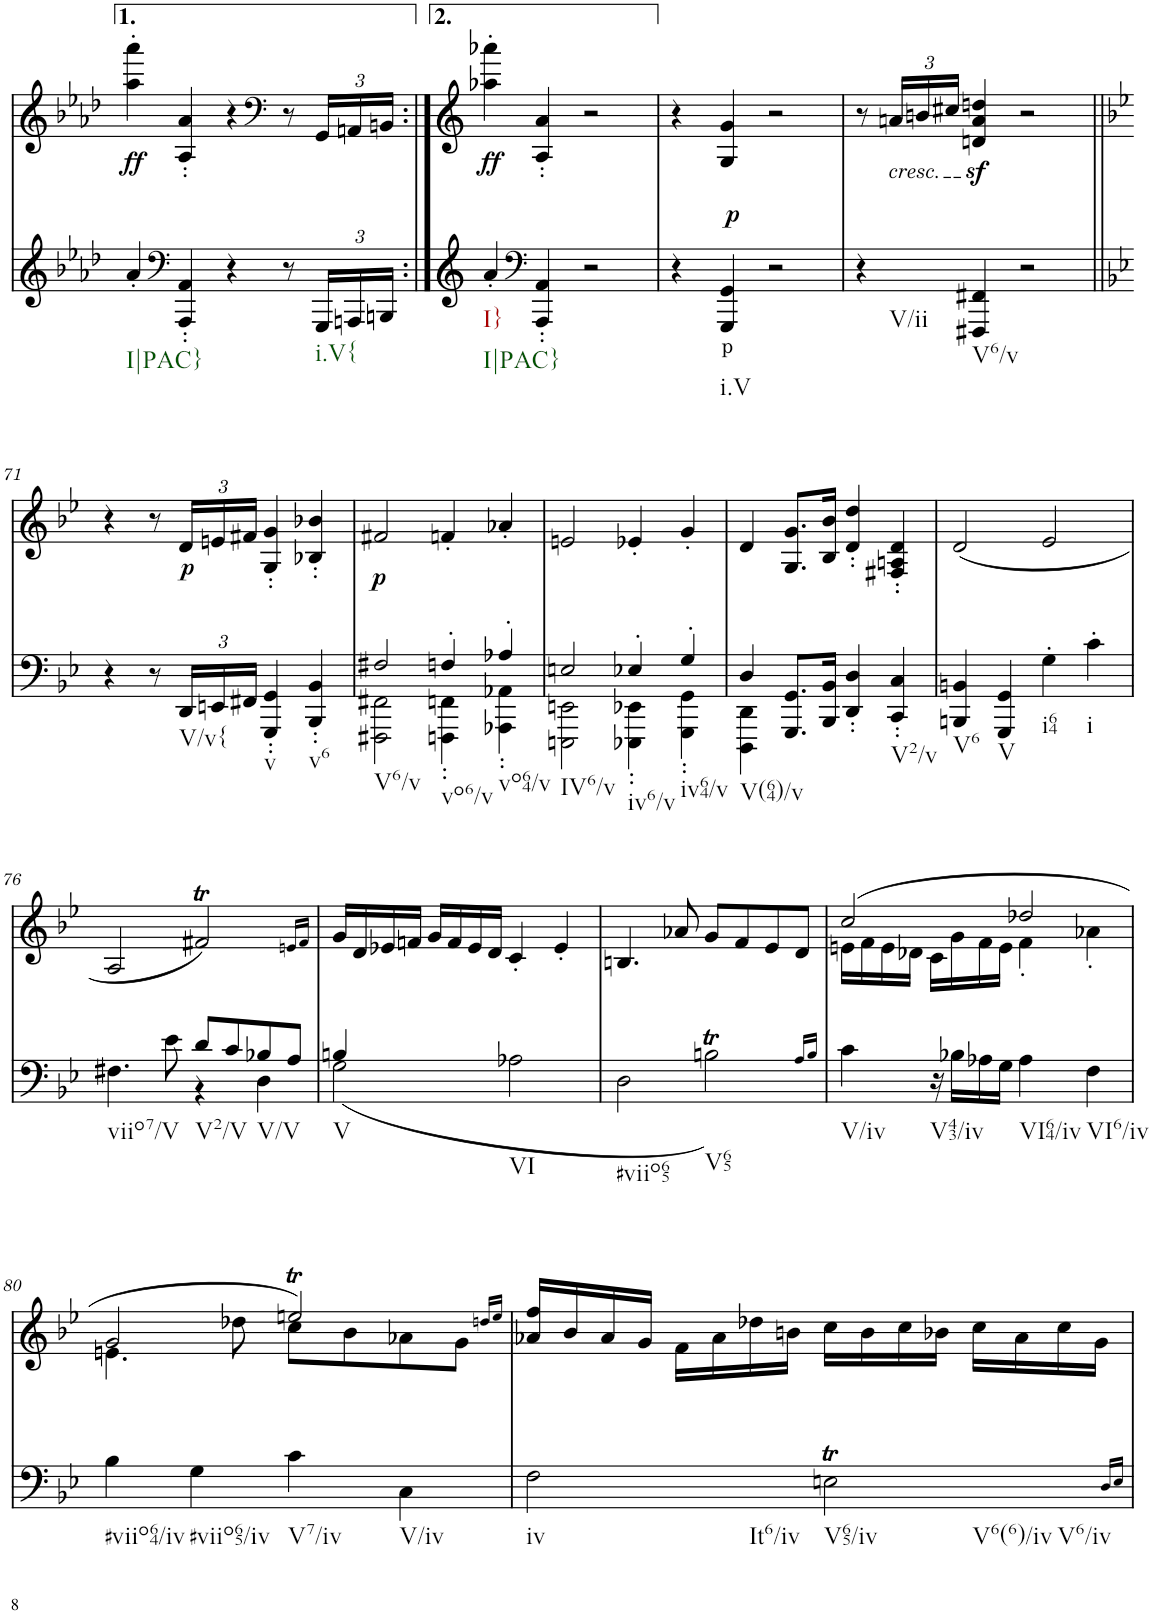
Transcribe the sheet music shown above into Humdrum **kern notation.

**kern	**text	**dynam	**kern	**text	**dynam
*part2	*part2	*part2	*part1	*part1	*part1
*staff2	*staff2	*staff2	*staff1	*staff1	*staff1
*I"piano	*	*	*I"piano	*	*
*I'Pno	*	*	*I'Pno	*	*
!!LO:PB:g=z
*clefG2	*	*	*clefG2	*	*
*k[b-e-a-d-]	*	*	*k[b-e-a-d-]	*	*
*M4/4	*	*	*M4/4	*	*
=68X1	=68X1	=68X1	=68X1	=68X1	=68X1
!LO:TX:b:t=I|PAC}	!	!	!	!	!
!	!	!	!	!LO:LY:b	!
4a-'/	.	.	4aa-\' 4aaa-\'	.	.
*clefF4	*	*	*	*	*
4AAA-/' 4AA-/'	.	.	4A-/' 4a-/'	.	.
4r	.	.	4r	.	.
*	*	*	*clefF4	*	*
8r	.	.	8r	.	.
*Xbrackettup	*	*	*Xbrackettup	*	*
!LO:TX:b:t=i.V{	!	!	!	!	!
24GGG/LL	.	.	24GG/LL	.	.
24AAAn/	.	.	24AAn/	.	.
24BBBn/JJ	.	.	24BBn/JJ	.	.
=68X2:|!	=68X2:|!	=68X2:|!	=68X2:|!	=68X2:|!	=68X2:|!
!LO:TX:b:t=I}	!	!	!	!	!
!LO:TX:b:t=I|PAC}	!	!	!	!	!
!	!	!	!	!LO:LY:b	!
4a-'/	.	.	4aa-X\' 4aaa-X\'	.	.
*clefF4	*	*	*	*	*
4AAA-/' 4AA-/'	.	.	4A-/' 4a-/'	.	.
2r	.	.	2r	.	.
=69	=69	=69	=69	=69	=69
4r	.	.	4r	.	.
!LO:TX:b:t=i.V	!	!	!	!	!
!	!LO:LY:b	!LO:DY:a	!	!	!
4GGG/ 4GG/	p	p	4G/ 4g/	.	.
2r	.	.	2r	.	.
=70	=70	=70	=70	=70	=70
!LO:TX:b:t=V/ii	!	!	!	!	!
4r	.	.	8r	.	.
!	!	!	!LO:TX:b:i:t=cresc.	!	!
.	.	.	24an/LL	.	.
.	.	.	24bn/	.	.
.	.	.	24cc#X/JJ	.	.
!LO:TX:b:t=V6/v	!	!	!	!	!
4FFF#X/ 4FF#X/	.	.	4dn/z< 4a/z< 4ddn/z<	.	.
2r	.	.	2r	.	.
!!LO:LB:g=z
=71||	=71||	=71||	=71||	=71||	=71||
*k[b-e-]	*	*	*k[b-e-]	*	*
4r	.	.	4r	.	.
8r	.	.	8r	.	.
!LO:TX:b:t=V/v{	!	!	!	!	!
!	!	!	!	!LO:LY:b	!
24DD/LL	.	.	24d/LL	.	.
24EEn/	.	.	24en/	.	.
24FF#X/JJ	.	.	24f#X/JJ	.	.
!LO:TX:b:t=v	!	!	!	!	!
4GGG/' 4GG/'	.	.	4G/' 4g/'	.	.
!LO:TX:b:t=v6	!	!	!	!	!
4BBB-/' 4BB-/'	.	.	4B-X/' 4b-X/'	.	.
=72	=72	=72	=72	=72	=72
*^	*	*	*	*	*
!LO:TX:b:t=V6/v	!	!	!	!	!	!
!	!	!	!	!	!	!LO:DY:b
2F#X/	2FFF#X\ 2FF#X\	.	.	2f#X/	.	p
!LO:TX:b:t=vo6/v	!	!	!	!	!	!
4Fn'/	4FFFn\' 4FFn\'	.	.	4fn'/	.	.
!LO:TX:b:t=vo64/v	!	!	!	!	!	!
4A-X'/	4AAA-X\' 4AA-X\'	.	.	4a-X'/	.	.
=73	=73	=73	=73	=73	=73	=73
!LO:TX:b:t=IV6/v	!	!	!	!	!	!
2En/	2EEEn\ 2EEn\	.	.	2en/	.	.
!LO:TX:b:t=iv6/v	!	!	!	!	!	!
4E-X'/	4EEE-X\' 4EE-X\'	.	.	4e-X'/	.	.
!LO:TX:b:t=iv64/v	!	!	!	!	!	!
4G'/	4GGG\' 4GG\'	.	.	4g'/	.	.
=74	=74	=74	=74	=74	=74	=74
!LO:TX:b:t=V(64)/v	!	!	!	!	!	!
4D/	4DDD\ 4DD\	.	.	4d/	.	.
8.GGG/ 8.GG/L	2.ryy	.	.	8.G/ 8.g/L	.	.
16BBB-/ 16BB-/Jk	.	.	.	16B-/ 16b-/Jk	.	.
4DD/' 4D/'	.	.	.	4d/' 4dd/'	.	.
!LO:TX:b:t=V2/v	!	!	!	!	!	!
4CC/' 4C/'	.	.	.	4F#X/' 4An/' 4d/'	.	.
*v	*v	*	*	*	*	*
=75	=75	=75	=75	=75	=75
!LO:TX:b:t=V6	!	!	!	!	!
4BBBn/ 4BBn/	.	.	(<2d/	.	.
!LO:TX:b:t=V	!	!	!	!	!
4GGG/ 4GG/	.	.	.	.	.
!LO:TX:b:t=i64	!	!	!	!	!
4G'\	.	.	2e-/	.	.
!LO:TX:b:t=i	!	!	!	!	!
4c'\	.	.	.	.	.
!!LO:LB:g=z
=76	=76	=76	=76	=76	=76
*^	*	*	*	*	*
!LO:TX:b:t=viio7/V	!	!	!	!	!	!
4.F#X\	4.ryy	.	.	2A/	.	.
8ryy	8e-\	.	.	.	.	.
!LO:TX:b:t=V2/V	!	!	!	!	!	!
8d/L	4r	.	.	2f#Xt/)	.	.
8c/	.	.	.	.	.	.
!LO:TX:b:t=V/V	!	!	!	!	!	!
8B-X/	4D\	.	.	.	.	.
8A/J	.	.	.	.	.	.
.	.	.	.	16qen/LL	.	.
.	.	.	.	16qf#/JJ	.	.
=77	=77	=77	=77	=77	=77	=77
!LO:TX:b:t=V	!	!	!	!	!	!
(<4Bn/	2G\	.	.	16g/LL	.	.
.	.	.	.	16d/	.	.
.	.	.	.	16e-X/	.	.
.	.	.	.	16fn/JJ	.	.
4ryy	.	.	.	16g/LL	.	.
.	.	.	.	16f/	.	.
.	.	.	.	16e-/	.	.
.	.	.	.	16d/JJ	.	.
!LO:TX:b:t=VI	!	!	!	!	!	!
2ryy	2A-X\	.	.	4c'/	.	.
.	.	.	.	4e-'/	.	.
*v	*v	*	*	*	*	*
=78	=78	=78	=78	=78	=78
!LO:TX:b:t=#viio65	!	!	!	!	!
2D\	.	.	4.Bn/	.	.
.	.	.	8a-X/	.	.
!LO:TX:b:t=V65	!	!	!	!	!
2Bnt\)	.	.	8g/L	.	.
.	.	.	8f/	.	.
.	.	.	8e-/	.	.
.	.	.	8d/J	.	.
16qA/LL	.	.	.	.	.
16qB/JJ	.	.	.	.	.
=79	=79	=79	=79	=79	=79
*	*	*	*^	*	*
!LO:TX:b:t=V/iv	!	!	!	!	!	!
4c\	.	.	(2cc/	16en\LL	.	.
.	.	.	.	16f\	.	.
.	.	.	.	16e\	.	.
.	.	.	.	16d-X\JJ	.	.
!LO:TX:b:t=V43/iv	!	!	!	!	!	!
16r	.	.	.	16c\LL	.	.
16B-X\LL	.	.	.	16g\	.	.
16A-X\	.	.	.	16f\	.	.
16G\JJ	.	.	.	16e\JJ	.	.
!LO:TX:b:t=VI64/iv	!	!	!	!	!	!
4A-\	.	.	2dd-X/	4f'\	.	.
!LO:TX:b:t=VI6/iv	!	!	!	!	!	!
4F\	.	.	.	4a-X'\	.	.
!!LO:LB:g=z	!!
=80	=80	=80	=80	=80	=80	=80
!LO:TX:b:t=#viio64/iv	!	!	!	!	!	!
4B-\	.	.	2g/	4.en\	.	.
!LO:TX:b:t=#viio65/iv	!	!	!	!	!	!
4G\	.	.	.	.	.	.
.	.	.	.	8dd-X\	.	.
!LO:TX:b:t=V7/iv	!	!	!	!	!	!
4c\	.	.	2eent/)	8cc\L	.	.
.	.	.	.	8b-\	.	.
!LO:TX:b:t=V/iv	!	!	!	!	!	!
4C\	.	.	.	8a-X\	.	.
.	.	.	.	8g\J	.	.
*	*	*	*v	*v	*	*
.	.	.	16qddn/LL	.	.
.	.	.	16qee/JJ	.	.
=81	=81	=81	=81	=81	=81
!LO:TX:b:t=iv	!	!	!	!	!
!LO:TX:b:t=It6/iv	!	!	!	!	!
2F\	.	.	16a-X/ 16ff/LL	.	.
.	.	.	16b-/	.	.
.	.	.	16a-/	.	.
.	.	.	16g/JJ	.	.
.	.	.	16f\LL	.	.
.	.	.	16a-\	.	.
.	.	.	16dd-X\	.	.
.	.	.	16bn\JJ	.	.
!LO:TX:b:t=V65/iv	!	!	!	!	!
!LO:TX:b:t=V6(6)/iv	!	!	!	!	!
!LO:TX:b:t=V6/iv	!	!	!	!	!
2Ent\	.	.	16cc\LL	.	.
.	.	.	16b\	.	.
.	.	.	16cc\	.	.
.	.	.	16b-X\JJ	.	.
.	.	.	16cc\LL	.	.
.	.	.	16a-\	.	.
.	.	.	16cc\	.	.
.	.	.	16g\JJ	.	.
16qD/LL	.	.	.	.	.
16qE/JJ	.	.	.	.	.
=	=	=	=	=	=
*-	*-	*-	*-	*-	*-
